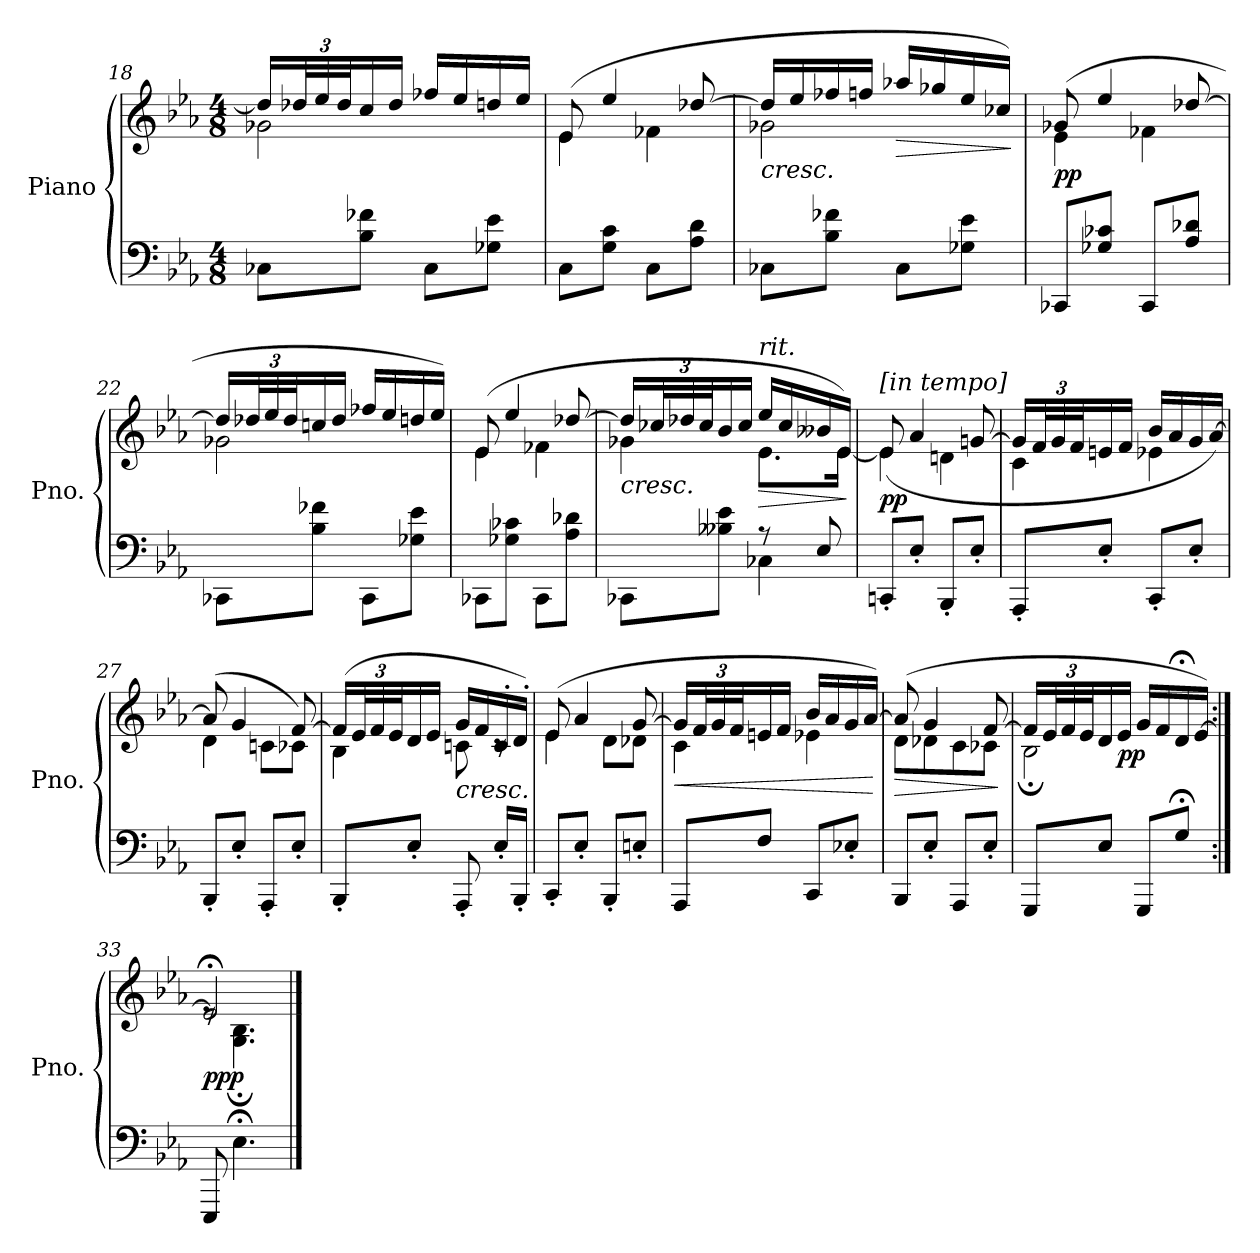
**kern	**kern	**dynam
*part1	*part1	*part1
*staff2	*staff1	*staff1/2
*I"Piano	*	*
*I'Pno.	*	*
!!LO:PB:g=z
*clefF4	*clefG2	*
*k[b-e-a-]	*k[b-e-a-]	*
*M4/8	*M4/8	*
=18	=18	=18
*	*^	*
8C-X\L	16dd-/LL]	2g-X\	.
*	*Xbrackettup	*	*
.	48dd-X/L	.	.
.	48ee-/	.	.
.	48dd-/J	.	.
8B-\ 8f-X\J	16cc/	.	.
.	16dd-/JJ	.	.
8C-\L	16ff-X/LL	.	.
.	16ee-/	.	.
8G-X\ 8e-\J	16ddn/	.	.
.	16ee-/JJ	.	.
=19	=19	=19	=19
8C\L	(>8e-/	4e-\	.
8G\ 8c\J	4ee-/	.	.
8C\L	.	4f-X\	.
8A-\ 8d\J	[8dd-X/	.	.
=20	=20	=20	=20
!	!	!	!LO:HP:b
8C-X\L	16dd-/LL]	2g-X\	<
.	16ee-/	.	.
8B-\ 8f-X\J	16ff-X/	.	.
.	16ffn/JJ	.	.
!	!	!	!LO:HP:b
8C-\L	16aa-X/LL	.	>
.	16gg-X/	.	.
8G-X\ 8e-\J	16ee-/	.	.
.	16cc-X/JJ)	.	.
*	*v	*v	*
.	.	[ ]
=21	=21	=21
*	*^	*
!	!	!	!LO:DY:b
8CC-X/L	(>8g-X/	4e-\	pp
8G-X/ 8c-X/J	4ee-/	.	.
8CC-/L	.	4f-X\	.
8A-/ 8d-X/J	[8dd-X/	.	.
!!LO:LB:g=z	!!
=22	=22	=22	=22
8CC-X\L	16dd-/LL]	2g-X\	.
.	48dd-X/L	.	.
.	48ee-/	.	.
.	48dd-/J	.	.
8B-\ 8f-X\J	16ccn/	.	.
.	16dd-/JJ	.	.
8CC-\L	16ff-X/LL	.	.
.	16ee-/	.	.
8G-X\ 8e-\J	16ddn/	.	.
.	16ee-/JJ)	.	.
=23	=23	=23	=23
8CC-X\L	(>8e-/	4e-\	.
8G-X\ 8c-X\J	4ee-/	.	.
8CC-\L	.	4f-X\	.
8A-\ 8d-X\J	[8dd-X/	.	.
=24	=24	=24	=24
*^	*	*	*
!	!	!	!	!LO:HP:b
8CC-X\L	4ryy	16dd-/LL]	4g-X\	<
.	.	48cc-X/L	.	.
.	.	48dd-X/	.	.
.	.	48cc-/J	.	.
8B--X\ 8e-\J	.	16b-/	.	.
.	.	16cc-/JJ	.	.
!	!	!LO:TX:a:i:t=rit.	!	!
!	!	!	!	!LO:HP:b
8r	4C-X\	16ee-/LL	8.e-\L	>
.	.	16cc-/	.	.
8E-/	.	16b--X/	.	.
.	.	16e-/JJ	[16e-\Jk)	.
*v	*v	*	*	*
*	*v	*v	*
.	.	[ ]
=25	=25	=25
*	*^	*
!	!LO:TX:a:i:t=[in tempo]	!	!
!	!	!	!LO:DY:b
8CCn'/L	8e-/	(>4e-\]	pp
8E-'/J	4a-/	.	.
8BBB-'/L	.	4dn\	.
8E-'/J	[8gn/	.	.
!!LO:LB:g=z	!!
=26	=26	=26	=26
8AAA-'/L	16g/LL]	4c\	.
.	48f/L	.	.
.	48g/	.	.
.	48f/J	.	.
8E-'/J	16en/	.	.
.	16f/JJ	.	.
8CC'/L	16b-/LL	4e-X\	.
.	16a-/	.	.
8E-'/J	16g/	.	.
.	[16a-/JJ)	.	.
=27	=27	=27	=27
8BBB-'/L	(>8a-/]	4d\	.
8E-'/J	4g/	.	.
8AAA-'/L	.	8cn\L	.
8E-'/J	[8f/)	8c-X\J	.
=28	=28	=28	=28
8BBB-'/L	(>16f/LL]	4B-\	.
.	48e-/L	.	.
.	48f/	.	.
.	48e-/J	.	.
8E-'/J	16d/	.	.
.	16e-/JJ	.	.
!	!LO:TX:b:i:t=cresc.	!	!
8AAA-'/	16g/LL	8cn\	.
.	16f/	.	.
16E-'/LL	16c'/	8rc	.
16BBB-'/JJ	16d'/JJ)	.	.
=29	=29	=29	=29
8CC'/L	(>8e-/	4e-\	.
8E-'/J	4a-/	.	.
8BBB-'/L	.	8d\L	.
8En'/J	[8g/	8d-X\J	.
!!LO:LB:g=z	!!
=30	=30	=30	=30
!	!	!	!LO:HP:b
8AAA-/L	16g/LL]	4c\	<
.	48f/L	.	.
.	48g/	.	.
.	48f/J	.	.
8F/J	16en/	.	.
.	16f/JJ	.	.
8CC/L	16b-/LL	4e-X\	.
.	16a-/	.	.
8E-X'/J	16g/	.	.
.	[16a-/JJ)	.	.
*	*v	*v	*
.	.	[
=31	=31	=31
!	!LO:TX:a:i:t=rit.	!
!	!	!LO:HP:b
*	*^	*
8BBB-/L	(>8a-/]	8d\L	>
8E-'/J	4g/	8d-X\	.
8AAA-/L	.	8c\	.
8E-'/J	[8f/	8c-X\J	.
*	*v	*v	*
.	.	]
=32	=32	=32
*	*^	*
8GGG/L	16f/LL]	2B-;\	.
.	48e-/L	.	.
.	48f/	.	.
.	48e-/J	.	.
8E-/J	16d/	.	.
!	!	!	!LO:DY:b
.	16e-/JJ	.	pp
8GGG/L	16g/LL	.	.
.	16f/	.	.
8G;/J	16d;</	.	.
.	[16e-/JJ)	.	.
=33:|!	=33:|!	=33:|!	=33:|!
!	!	!	!LO:DY:b
8EEE-/	2e-;</]	8re	ppp
4.E-;\	.	4.G\; 4.B-\;	.
*	*v	*v	*
==	==	==
*-	*-	*-
